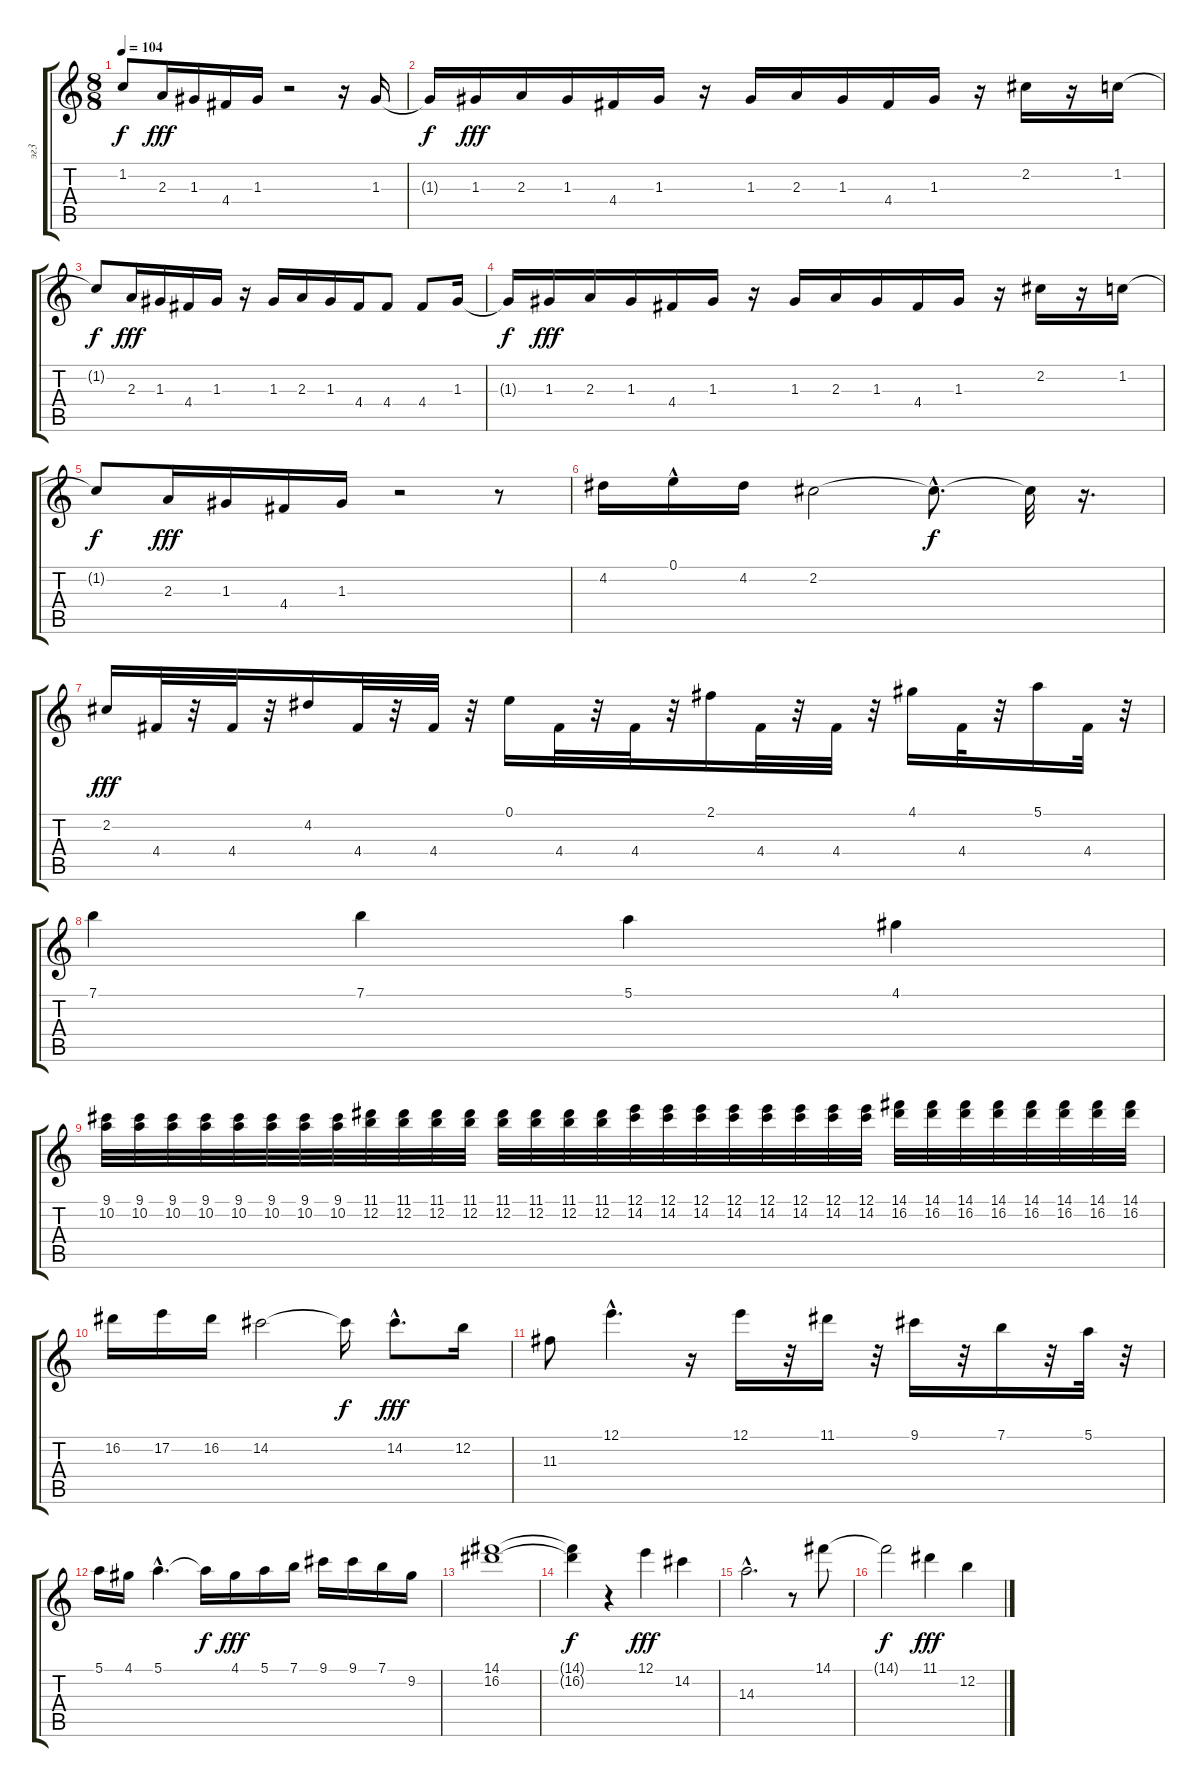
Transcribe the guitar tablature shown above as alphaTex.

\track ("эг3" "эг3") {instrument distortionguitar}
\staff {score tabs}
\tuning (E4 B3 G3 D3 A2 E2) {hide}
\ts (8 8)
\tempo 104
\clef g2
\ks c
1.2{t}.8{dy f} 2.3.16{dy fff} 1.3.16 4.4.16 1.3.16 r.2 r.16 1.3.16 |
1.3{t}.16{dy f} 1.3.16{dy fff} 2.3.16 1.3.16 4.4.16 1.3.16 r.16 1.3.16 2.3.16 1.3.16 4.4.16 1.3.16 r.16 2.2.16 r.16 1.2.16 |
1.2{t}.8{dy f} 2.3.16{dy fff} 1.3.16 4.4.16 1.3.16 r.16 1.3.16 2.3.16 1.3.16 4.4.16 4.4.8 4.4.8 1.3.16 |
1.3{t}.16{dy f} 1.3.16{dy fff} 2.3.16 1.3.16 4.4.16 1.3.16 r.16 1.3.16 2.3.16 1.3.16 4.4.16 1.3.16 r.16 2.2.16 r.16 1.2.16 |
1.2{t}.8{dy f} 2.3.16{dy fff} 1.3.16 4.4.16 1.3.16 r.2 r.8 |
4.2.16 0.1{hac}.16 4.2.16 2.2.2 2.2{hac t}.8{d dy f} 2.2{t}.32 r.16{d} |
2.2.16{dy fff} 4.4.32 r.32 4.4.32 r.32 4.2.16 4.4.32 r.32 4.4.32 r.32 0.1.16 4.4.32 r.32 4.4.32 r.32 2.1.16 4.4.32 r.32 4.4.32 r.32 4.1.16 4.4.32 r.32 5.1.16 4.4.32 r.32 |
7.1.4 7.1.4 5.1.4 4.1.4 |
(9.1 10.2).32 (9.1 10.2).32 (9.1 10.2).32 (9.1 10.2).32 (9.1 10.2).32 (9.1 10.2).32 (9.1 10.2).32 (9.1 10.2).32 (11.1 12.2).32 (11.1 12.2).32 (11.1 12.2).32 (11.1 12.2).32 (11.1 12.2).32 (11.1 12.2).32 (11.1 12.2).32 (11.1 12.2).32 (12.1 14.2).32 (12.1 14.2).32 (12.1 14.2).32 (12.1 14.2).32 (12.1 14.2).32 (12.1 14.2).32 (12.1 14.2).32 (12.1 14.2).32 (14.1 16.2).32 (14.1 16.2).32 (14.1 16.2).32 (14.1 16.2).32 (14.1 16.2).32 (14.1 16.2).32 (14.1 16.2).32 (14.1 16.2).32 |
16.2.16 17.2.16 16.2.16 14.2.2 14.2{t}.16{dy f} 14.2{hac}.8{d dy fff} 12.2.16 |
11.3.8 12.1{hac}.4{d} r.16 12.1.16 r.32 11.1.16 r.32 9.1.16 r.32 7.1.16 r.32 5.1.32 r.32 |
5.1.16 4.1.16 5.1{hac}.4{d} 5.1{t}.16{dy f} 4.1.16{dy fff} 5.1.16 7.1.16 9.1.16 9.1.16 7.1.16 9.2.16 |
(14.1 16.2).1 |
(14.1{t} 16.2{t}).4{dy f} r.4 12.1.4{dy fff} 14.2.4 |
14.3{hac}.2{d} r.8 14.1.8 |
14.1{t}.2{dy f} 11.1.4{dy fff} 12.2.4
